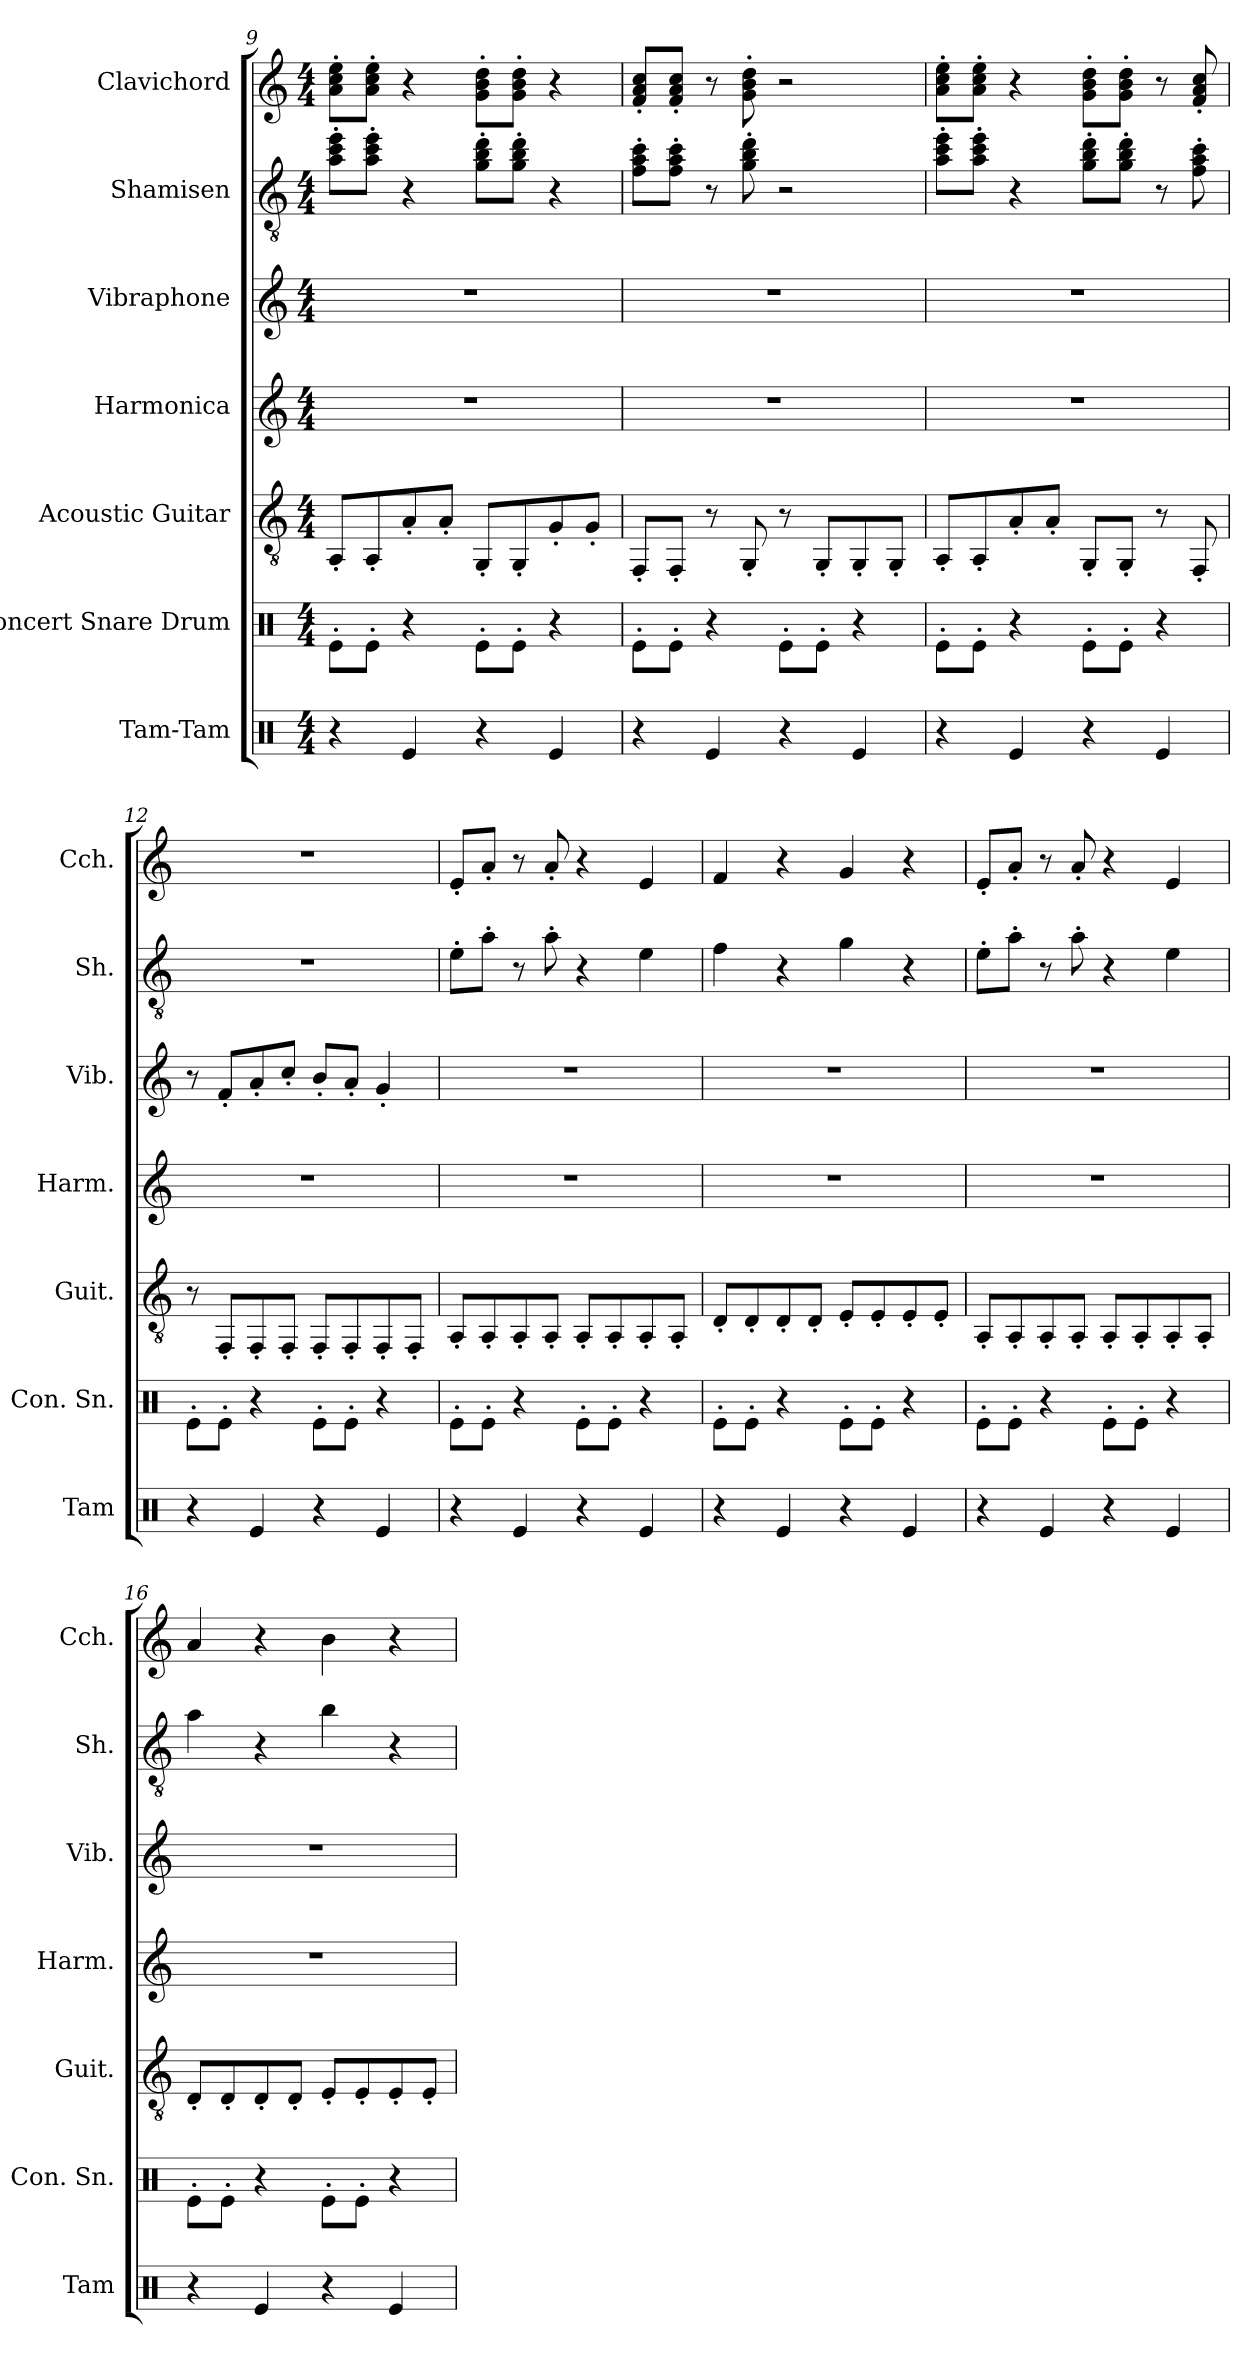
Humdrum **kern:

**kern	**kern	**kern	**kern	**kern	**kern	**kern
*part7	*part6	*part5	*part4	*part3	*part2	*part1
*staff7	*staff6	*staff5	*staff4	*staff3	*staff2	*staff1
*I"Tam-Tam	*I"Concert Snare Drum	*I"Acoustic Guitar	*I"Harmonica	*I"Vibraphone	*I"Shamisen	*I"Clavichord
*I'Tam	*I'Con. Sn.	*I'Guit.	*I'Harm.	*I'Vib.	*I'Sh.	*I'Cch.
*clefX	*clefX	*clefGv2	*clefG2	*clefG2	*clefGv2	*clefG2
*k[]	*k[]	*k[]	*k[]	*k[]	*k[]	*k[]
*M4/4	*M4/4	*M4/4	*M4/4	*M4/4	*M4/4	*M4/4
=9	=9	=9	=9	=9	=9	=9
4r	8Re'\L	8AA'/L	1r	1r	8a\' 8cc\' 8ee\'L	8a\' 8cc\' 8ee\'L
.	8Re'\J	8AA'/	.	.	8a\' 8cc\' 8ee\'J	8a\' 8cc\' 8ee\'J
4Re/	4r	8A'/	.	.	4r	4r
.	.	8A'/J	.	.	.	.
4r	8Re'\L	8GG'/L	.	.	8g\' 8b\' 8dd\'L	8g\' 8b\' 8dd\'L
.	8Re'\J	8GG'/	.	.	8g\' 8b\' 8dd\'J	8g\' 8b\' 8dd\'J
4Re/	4r	8G'/	.	.	4r	4r
.	.	8G'/J	.	.	.	.
=10	=10	=10	=10	=10	=10	=10
4r	8Re'\L	8FF'/L	1r	1r	8f\' 8a\' 8cc\'L	8f/' 8a/' 8cc/'L
.	8Re'\J	8FF'/J	.	.	8f\' 8a\' 8cc\'J	8f/' 8a/' 8cc/'J
4Re/	4r	8r	.	.	8r	8r
.	.	8GG'/	.	.	8g\' 8b\' 8dd\'	8g\' 8b\' 8dd\'
4r	8Re'\L	8r	.	.	2r	2r
.	8Re'\J	8GG'/L	.	.	.	.
4Re/	4r	8GG'/	.	.	.	.
.	.	8GG'/J	.	.	.	.
=11	=11	=11	=11	=11	=11	=11
4r	8Re'\L	8AA'/L	1r	1r	8a\' 8cc\' 8ee\'L	8a\' 8cc\' 8ee\'L
.	8Re'\J	8AA'/	.	.	8a\' 8cc\' 8ee\'J	8a\' 8cc\' 8ee\'J
4Re/	4r	8A'/	.	.	4r	4r
.	.	8A'/J	.	.	.	.
4r	8Re'\L	8GG'/L	.	.	8g\' 8b\' 8dd\'L	8g\' 8b\' 8dd\'L
.	8Re'\J	8GG'/J	.	.	8g\' 8b\' 8dd\'J	8g\' 8b\' 8dd\'J
4Re/	4r	8r	.	.	8r	8r
.	.	8FF'/	.	.	8f\' 8a\' 8cc\'	8f/' 8a/' 8cc/'
!!LO:LB:g=z
=12	=12	=12	=12	=12	=12	=12
4r	8Re'\L	8r	1r	8r	1r	1r
.	8Re'\J	8FF'/L	.	8f'/L	.	.
4Re/	4r	8FF'/	.	8a'/	.	.
.	.	8FF'/J	.	8cc'/J	.	.
4r	8Re'\L	8FF'/L	.	8b'/L	.	.
.	8Re'\J	8FF'/	.	8a'/J	.	.
4Re/	4r	8FF'/	.	4g'/	.	.
.	.	8FF'/J	.	.	.	.
=13	=13	=13	=13	=13	=13	=13
4r	8Re'\L	8AA'/L	1r	1r	8e'\L	8e'/L
.	8Re'\J	8AA'/	.	.	8a'\J	8a'/J
4Re/	4r	8AA'/	.	.	8r	8r
.	.	8AA'/J	.	.	8a'\	8a'/
4r	8Re'\L	8AA'/L	.	.	4r	4r
.	8Re'\J	8AA'/	.	.	.	.
4Re/	4r	8AA'/	.	.	4e\	4e/
.	.	8AA'/J	.	.	.	.
=14	=14	=14	=14	=14	=14	=14
4r	8Re'\L	8D'/L	1r	1r	4f\	4f/
.	8Re'\J	8D'/	.	.	.	.
4Re/	4r	8D'/	.	.	4r	4r
.	.	8D'/J	.	.	.	.
4r	8Re'\L	8E'/L	.	.	4g\	4g/
.	8Re'\J	8E'/	.	.	.	.
4Re/	4r	8E'/	.	.	4r	4r
.	.	8E'/J	.	.	.	.
=15	=15	=15	=15	=15	=15	=15
4r	8Re'\L	8AA'/L	1r	1r	8e'\L	8e'/L
.	8Re'\J	8AA'/	.	.	8a'\J	8a'/J
4Re/	4r	8AA'/	.	.	8r	8r
.	.	8AA'/J	.	.	8a'\	8a'/
4r	8Re'\L	8AA'/L	.	.	4r	4r
.	8Re'\J	8AA'/	.	.	.	.
4Re/	4r	8AA'/	.	.	4e\	4e/
.	.	8AA'/J	.	.	.	.
!!LO:PB:g=z
=16	=16	=16	=16	=16	=16	=16
4r	8Re'\L	8D'/L	1r	1r	4a\	4a/
.	8Re'\J	8D'/	.	.	.	.
4Re/	4r	8D'/	.	.	4r	4r
.	.	8D'/J	.	.	.	.
4r	8Re'\L	8E'/L	.	.	4b\	4b\
.	8Re'\J	8E'/	.	.	.	.
4Re/	4r	8E'/	.	.	4r	4r
.	.	8E'/J	.	.	.	.
=	=	=	=	=	=	=
*-	*-	*-	*-	*-	*-	*-
